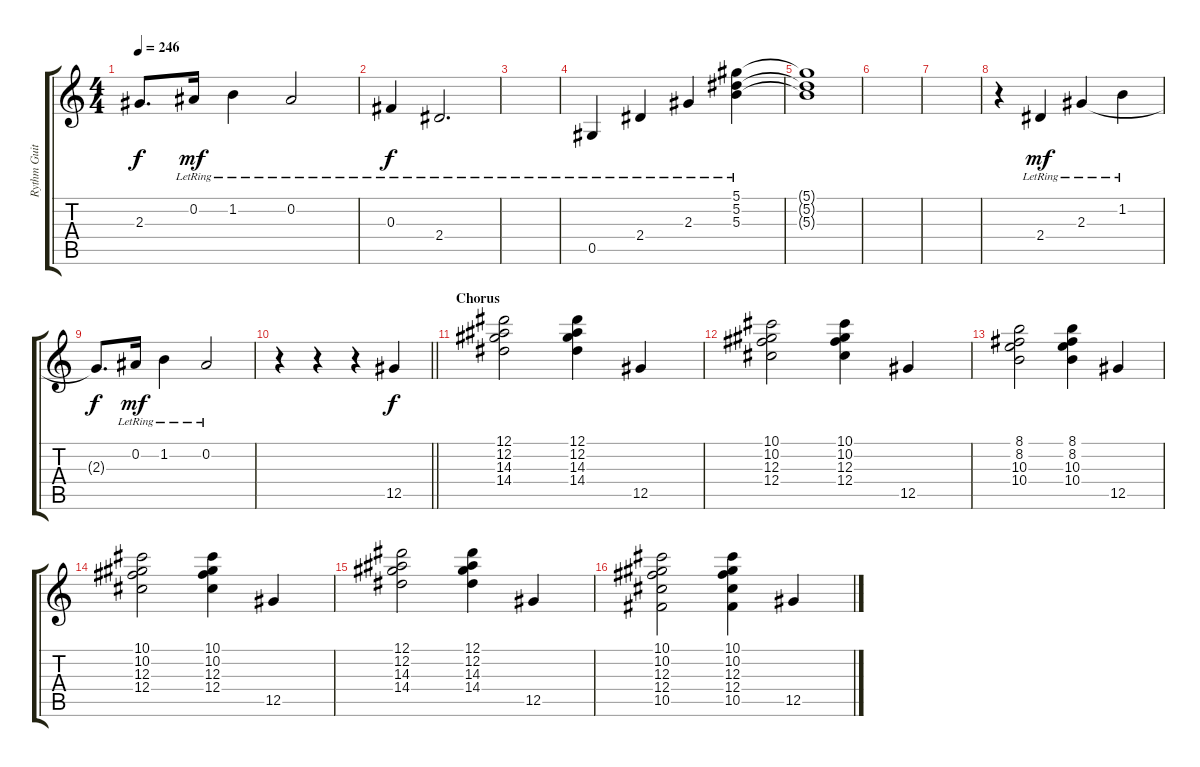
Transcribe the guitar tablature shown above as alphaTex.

\track ("Rythm Guitar" "Rythm Guit") {instrument acousticguitarsteel}
\staff {score tabs}
\tuning (Eb4 Bb3 Gb3 Db3 Ab2 Eb2) {hide}
\ts (4 4)
\tempo 246
\clef g2
\ks c
2.3{t}.8{d dy f} 0.2{lr}.16{dy mf} 1.2{lr}.4 0.2{lr}.2 |
0.3{lr}.4{dy f} 2.4{lr}.2{d} |
|
0.5{lr}.4 2.4{lr}.4 2.3{lr}.4 (5.1 5.2 5.3{lr}).4 |
(5.1{t} 5.2{t} 5.3{t}).1 |
|
|
r.4 2.4{lr}.4{dy mf} 2.3{lr}.4 1.2{lr}.4 |
2.3{t}.8{d dy f} 0.2{lr}.16{dy mf} 1.2{lr}.4 0.2{lr}.2 |
\barLineRight lightlight
r.4 r.4 r.4 12.5.4{dy f} |
\section ("" "Chorus")
(12.1 12.2 14.3 14.4).2 (12.1 12.2 14.3 14.4).4 12.5.4 |
(10.1 10.2 12.3 12.4).2 (10.1 10.2 12.3 12.4).4 12.5.4 |
(8.1 8.2 10.3 10.4).2 (8.1 8.2 10.3 10.4).4 12.5.4 |
(10.1 10.2 12.3 12.4).2 (10.1 10.2 12.3 12.4).4 12.5.4 |
(12.1 12.2 14.3 14.4).2 (12.1 12.2 14.3 14.4).4 12.5.4 |
(10.1 10.2 12.3 12.4 10.5).2 (10.1 10.2 12.3 12.4 10.5).4 12.5.4
